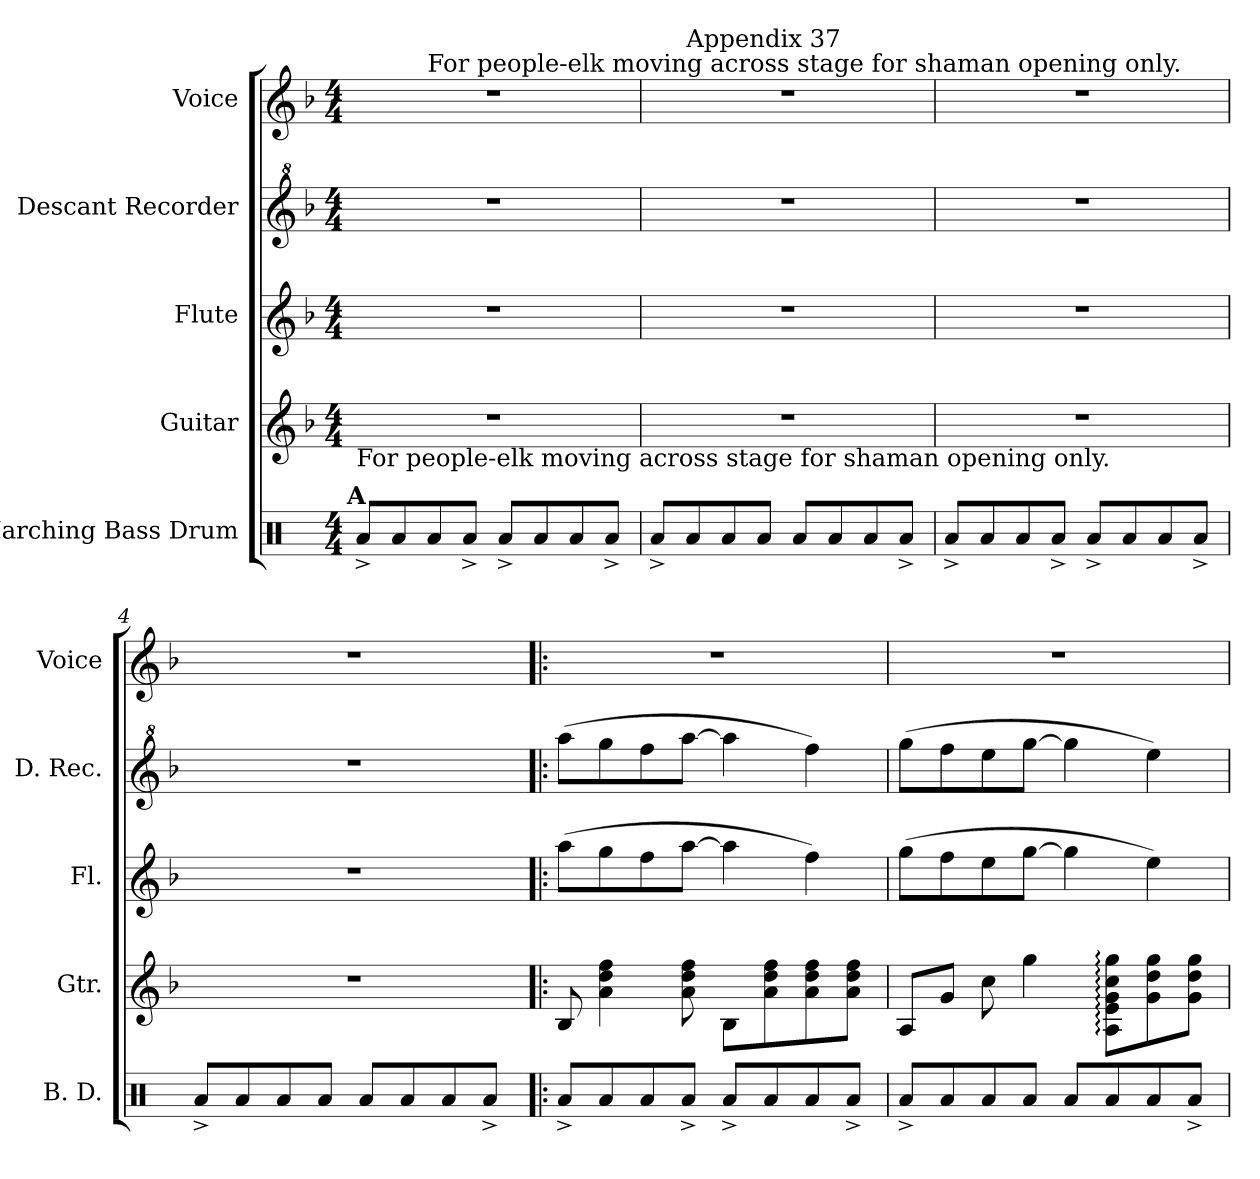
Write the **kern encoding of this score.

**kern	**kern	**kern	**kern	**kern
*part5	*part4	*part3	*part2	*part1
*staff5	*staff4	*staff3	*staff2	*staff1
*I"Marching Bass Drum	*I"Guitar	*I"Flute	*I"Descant Recorder	*I"Voice
*I'B. D.	*I'Gtr.	*I'Fl.	*I'D. Rec.	*I'Voice
!!LO:PB:g=z
*clefX	*clefG2	*clefG2	*clefG^2	*clefG2
*	*ITrd7c12	*	*ITrd-7c-12	*
*k[]	*k[b-]	*k[b-]	*k[b-]	*k[b-]
*C:	*F:	*F:	*F:	*F:
*M4/4	*M4/4	*M4/4	*M4/4	*M4/4
*MM104	*MM104	*MM104	*MM104	*MM104
=1	=1	=1	=1	=1
!	!	!	!	!LO:TX:a:B:cj:t=A
!	!LO:TX:b:t=For people-elk moving across stage for shaman opening only.	!	!	!
!LO:TX:a:B:cj:t=A	!	!	!	!
*	*	*	*	*^
8Ra^i/L	1r	1r	1r	1r	4ryy
8Rai/	.	.	.	.	.
!	!	!	!	!	!LO:TX:a:t=For people-elk moving across stage for shaman opening only.
8Rai/	.	.	.	.	2.ryy
8Ra^i/J	.	.	.	.	.
8Ra^i/L	.	.	.	.	.
8Rai/	.	.	.	.	.
8Rai/	.	.	.	.	.
8Ra^i/J	.	.	.	.	.
=2	=2	=2	=2	=2	=2
8Ra^i/L	1r	1r	1r	1r	8ryy
!	!	!	!	!	!LO:TX:a:t=Appendix 37
8Rai/	.	.	.	.	2..ryy
8Rai/	.	.	.	.	.
8Rai/J	.	.	.	.	.
8Rai/L	.	.	.	.	.
8Rai/	.	.	.	.	.
8Rai/	.	.	.	.	.
8Ra^i/J	.	.	.	.	.
*	*	*	*	*v	*v
=3	=3	=3	=3	=3
8Ra^i/L	1r	1r	1r	1r
8Rai/	.	.	.	.
8Rai/	.	.	.	.
8Ra^i/J	.	.	.	.
8Ra^i/L	.	.	.	.
8Rai/	.	.	.	.
8Rai/	.	.	.	.
8Ra^i/J	.	.	.	.
=4	=4	=4	=4	=4
8Ra^i/L	1r	1r	1r	1r
8Rai/	.	.	.	.
8Rai/	.	.	.	.
8Rai/J	.	.	.	.
8Rai/L	.	.	.	.
8Rai/	.	.	.	.
8Rai/	.	.	.	.
8Ra^i/J	.	.	.	.
!!LO:LB:g=z
=5!|:	=5!|:	=5!|:	=5!|:	=5!|:
8Ra^i/L	8BB-i/	(8aai\L	(8aaaai\L	1r
8Rai/	4Ai\ 4di 4fi	8ggi\	8ggggi\	.
8Rai/	.	8ffi\	8ffffi\	.
8Ra^i/J	8Ai\ 8di 8fi	[8aai\J	[8aaaai\J	.
8Ra^i/L	8BB-i\L	4aai\]	4aaaai\]	.
8Rai/	8Ai\ 8di 8fi	.	.	.
8Rai/	8Ai\ 8di 8fi	4ffi\)	4ffffi\)	.
8Ra^i/J	8Ai\ 8di 8fiJ	.	.	.
=6	=6	=6	=6	=6
8Ra^i/L	8AAi/L	(8ggi\L	(8ggggi\L	1r
8Rai/	8Gi/J	8ffi\	8ffffi\	.
8Rai/	8ci\	8eei\	8eeeei\	.
8Rai/J	4gi\	[8ggi\J	[8ggggi\J	.
8Rai/L	.	4ggi\]	4ggggi\]	.
8Rai/	8AAi\: 8Ei: 8Gi: 8ci: 8gi:L	.	.	.
8Rai/	8Gi\ 8di 8gi	4eei\)	4eeeei\)	.
8Ra^i/J	8Gi\ 8di 8giJ	.	.	.
=	=	=	=	=
*-	*-	*-	*-	*-
